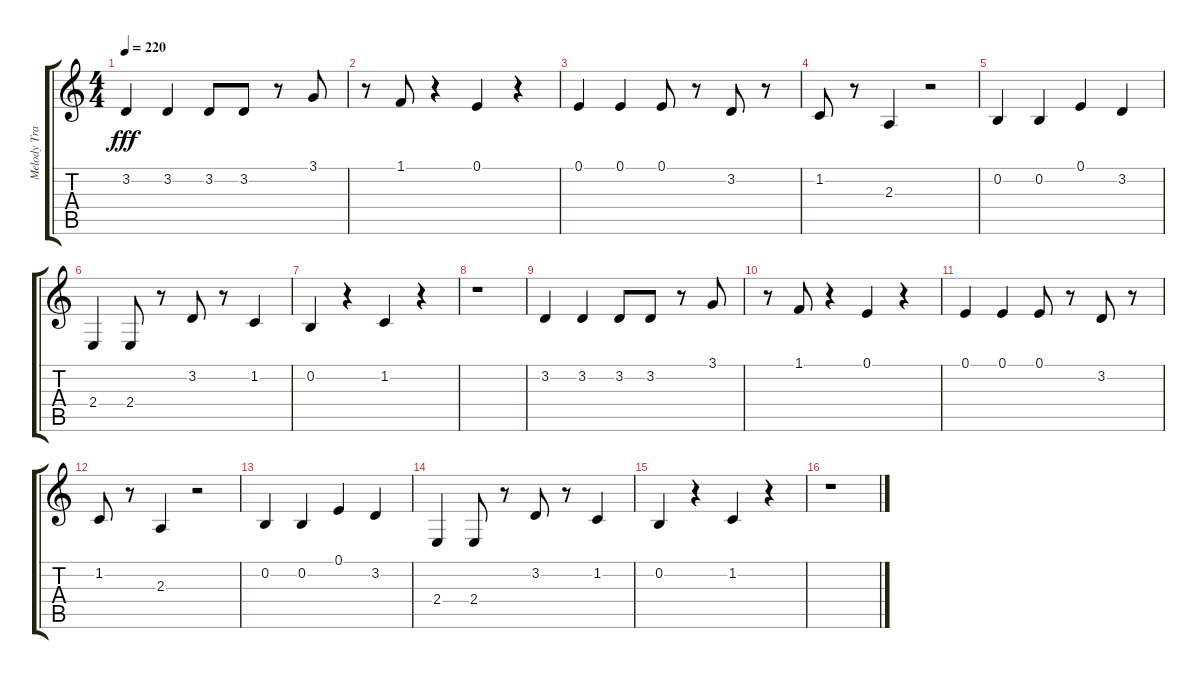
\track ("Melody Track" "Melody Tra") {instrument synthvoice}
\staff {score tabs}
\tuning (E4 B3 G3 D3 A2 E2) {hide}
\ts (4 4)
\tempo 220
\clef g2
\ks c
3.2.4{dy fff} 3.2.4 3.2.8 3.2.8 r.8 3.1.8 |
r.8 1.1.8 r.4 0.1.4 r.4 |
0.1.4 0.1.4 0.1.8 r.8 3.2.8 r.8 |
1.2.8 r.8 2.3.4 r.2 |
0.2.4 0.2.4 0.1.4 3.2.4 |
2.4.4 2.4.8 r.8 3.2.8 r.8 1.2.4 |
0.2.4 r.4 1.2.4 r.4 |
r.1 |
3.2.4 3.2.4 3.2.8 3.2.8 r.8 3.1.8 |
r.8 1.1.8 r.4 0.1.4 r.4 |
0.1.4 0.1.4 0.1.8 r.8 3.2.8 r.8 |
1.2.8 r.8 2.3.4 r.2 |
0.2.4 0.2.4 0.1.4 3.2.4 |
2.4.4 2.4.8 r.8 3.2.8 r.8 1.2.4 |
0.2.4 r.4 1.2.4 r.4 |
r.1
